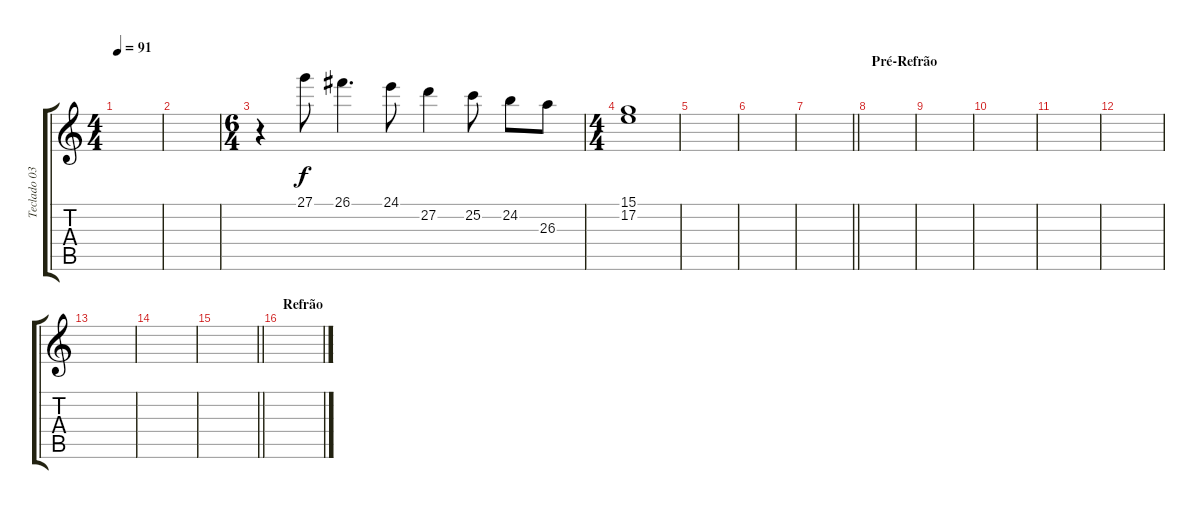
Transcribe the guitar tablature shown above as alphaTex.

\track ("Teclado 03" "Teclado 03") {instrument stringensemble1}
\staff {score tabs}
\tuning (E4 B3 G3 D3 A2 E2) {hide}
\ts (4 4)
\tempo 91
\clef g2
\ks c
|
|
\ts (6 4)
r.4 27.1.8 26.1.4{d} 24.1.8 27.2.4 25.2.8 24.2.8 26.3.8 |
\ts (4 4)
(15.1 17.2).1 |
|
|
\barLineRight lightlight
|
\section ("" "Pré-Refrão")
|
|
|
|
|
|
|
\barLineRight lightlight
|
\section ("" "Refrão")
